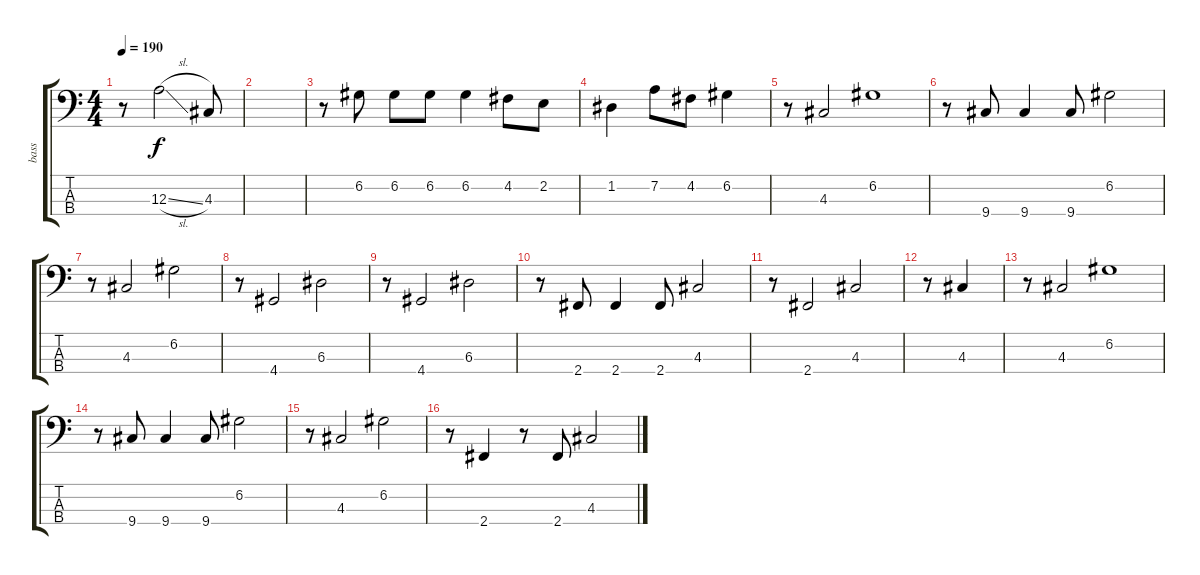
\track ("bass" "bass") {instrument electricbassfinger}
\staff {score tabs}
\tuning (G2 D2 A1 E1) {hide}
\ts (4 4)
\tempo 190
\clef f4
\ks c
r.8{dy f} 12.3{sl}.2 4.3.8 |
|
r.8 6.2.8 6.2.8 6.2.8 6.2.4 4.2.8 2.2.8 |
1.2.4 7.2.8 4.2.8 6.2.4 |
r.8 4.3.2 6.2.1 |
r.8 9.4.8 9.4.4 9.4.8 6.2.2 |
r.8 4.3.2 6.2.2 |
r.8 4.4.2 6.3.2 |
r.8 4.4.2 6.3.2 |
r.8 2.4.8 2.4.4 2.4.8 4.3.2 |
r.8 2.4.2 4.3.2 |
r.8 4.3.4 |
r.8 4.3.2 6.2.1 |
r.8 9.4.8 9.4.4 9.4.8 6.2.2 |
r.8 4.3.2 6.2.2 |
r.8 2.4.4 r.8 2.4.8 4.3.2
